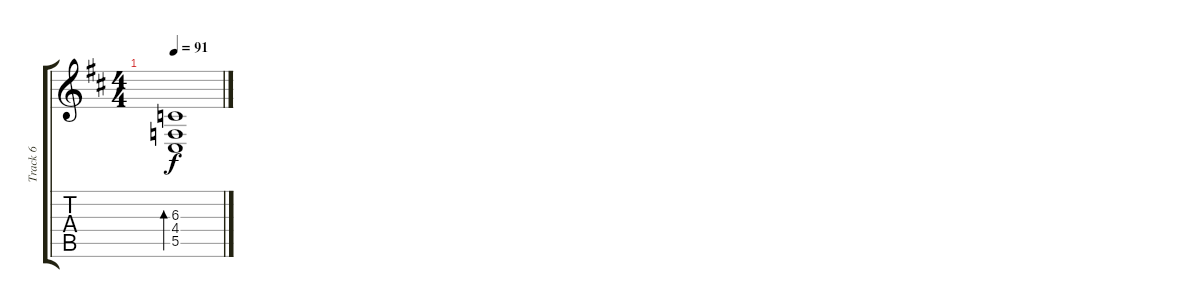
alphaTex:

\track ("Track 6" "Track 6") {instrument acousticgrandpiano}
\staff {score tabs}
\tuning (Eb4 Bb3 Gb3 Db3 Ab2 Eb2) {hide}
\ts (4 4)
\tempo 91
\clef g2
\ks d
(6.3 4.4 5.5).1{bd 480 dy f}
